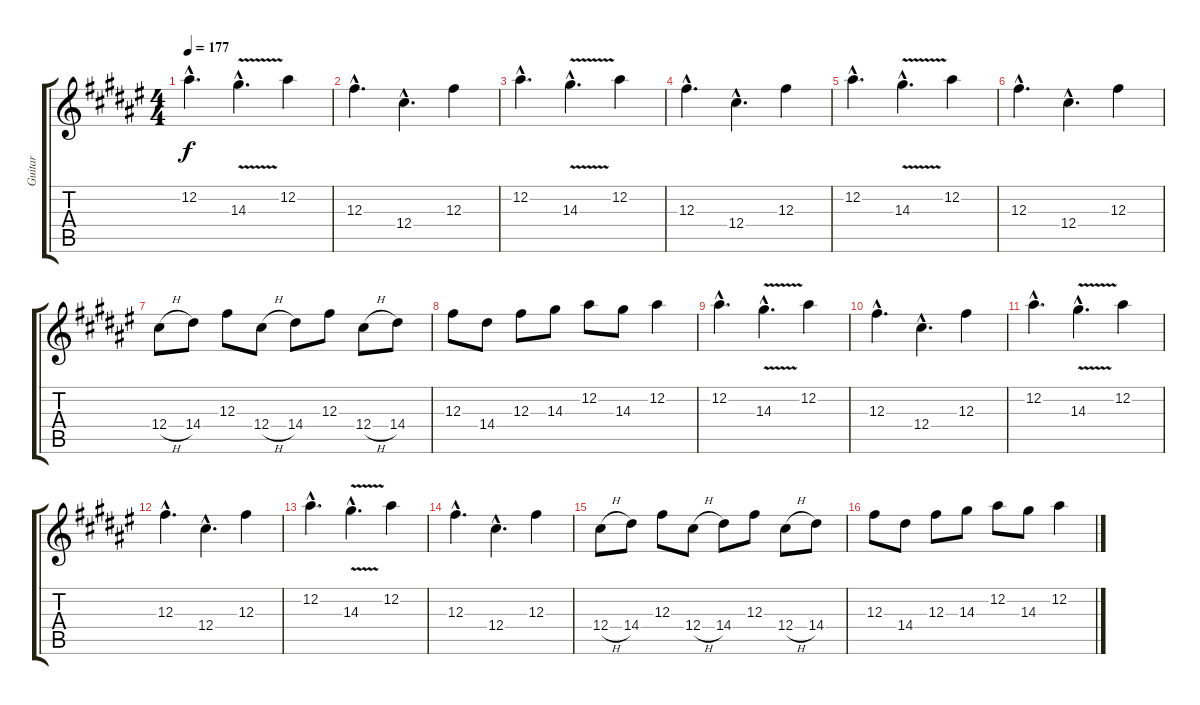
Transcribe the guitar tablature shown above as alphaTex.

\track ("Guitar" "Guitar") {instrument overdrivenguitar}
\staff {score tabs}
\tuning (Eb4 Bb3 Gb3 Db3 Ab2 Eb2) {hide}
\ts (4 4)
\tempo 177
\clef g2
\ks d#minor
12.2{hac}.4{d dy f} 14.3{v hac}.4{d} 12.2.4 |
12.3{hac}.4{d} 12.4{hac}.4{d} 12.3.4 |
12.2{hac}.4{d} 14.3{v hac}.4{d} 12.2.4 |
12.3{hac}.4{d} 12.4{hac}.4{d} 12.3.4 |
12.2{hac}.4{d} 14.3{v hac}.4{d} 12.2.4 |
12.3{hac}.4{d} 12.4{hac}.4{d} 12.3.4 |
12.4{h}.8 14.4.8 12.3.8 12.4{h}.8 14.4.8 12.3.8 12.4{h}.8 14.4.8 |
12.3.8 14.4.8 12.3.8 14.3.8 12.2.8 14.3.8 12.2.4 |
12.2{hac}.4{d} 14.3{v hac}.4{d} 12.2.4 |
12.3{hac}.4{d} 12.4{hac}.4{d} 12.3.4 |
12.2{hac}.4{d} 14.3{v hac}.4{d} 12.2.4 |
12.3{hac}.4{d} 12.4{hac}.4{d} 12.3.4 |
12.2{hac}.4{d} 14.3{v hac}.4{d} 12.2.4 |
12.3{hac}.4{d} 12.4{hac}.4{d} 12.3.4 |
12.4{h}.8 14.4.8 12.3.8 12.4{h}.8 14.4.8 12.3.8 12.4{h}.8 14.4.8 |
12.3.8 14.4.8 12.3.8 14.3.8 12.2.8 14.3.8 12.2.4
